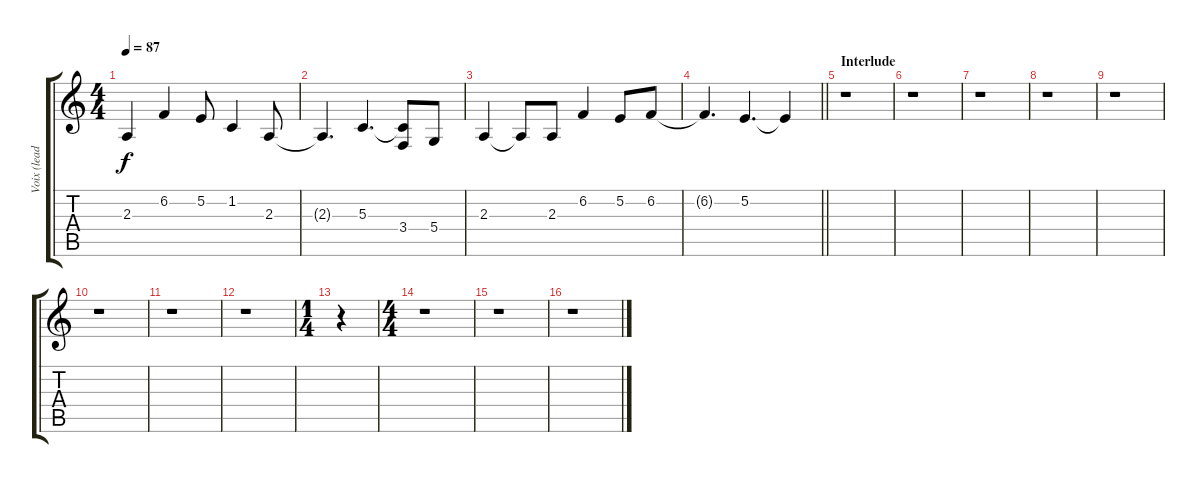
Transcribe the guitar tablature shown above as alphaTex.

\track ("Voix (lead)" "Voix (lead") {instrument lead1square}
\staff {score tabs}
\tuning (E4 B3 G3 D3 A2 E2) {hide}
\ts (4 4)
\tempo 87
\clef g2
\ks c
2.3.4{dy f} 6.2.4 5.2.8 1.2.4 2.3.8 |
2.3{t}.4{d} 5.3.4{d} (5.3{t} 3.4).8 5.4.8 |
2.3.4 2.3{t}.8 2.3.8 6.2.4 5.2.8 6.2.8 |
\barLineRight lightlight
6.2{t}.4{d} 5.2.4{d} 5.2{t}.4 |
\section ("" "Interlude")
r.1 |
r.1 |
r.1 |
r.1 |
r.1 |
r.1 |
r.1 |
r.1 |
\ts (1 4)
r.4 |
\ts (4 4)
r.1 |
r.1 |
r.1
